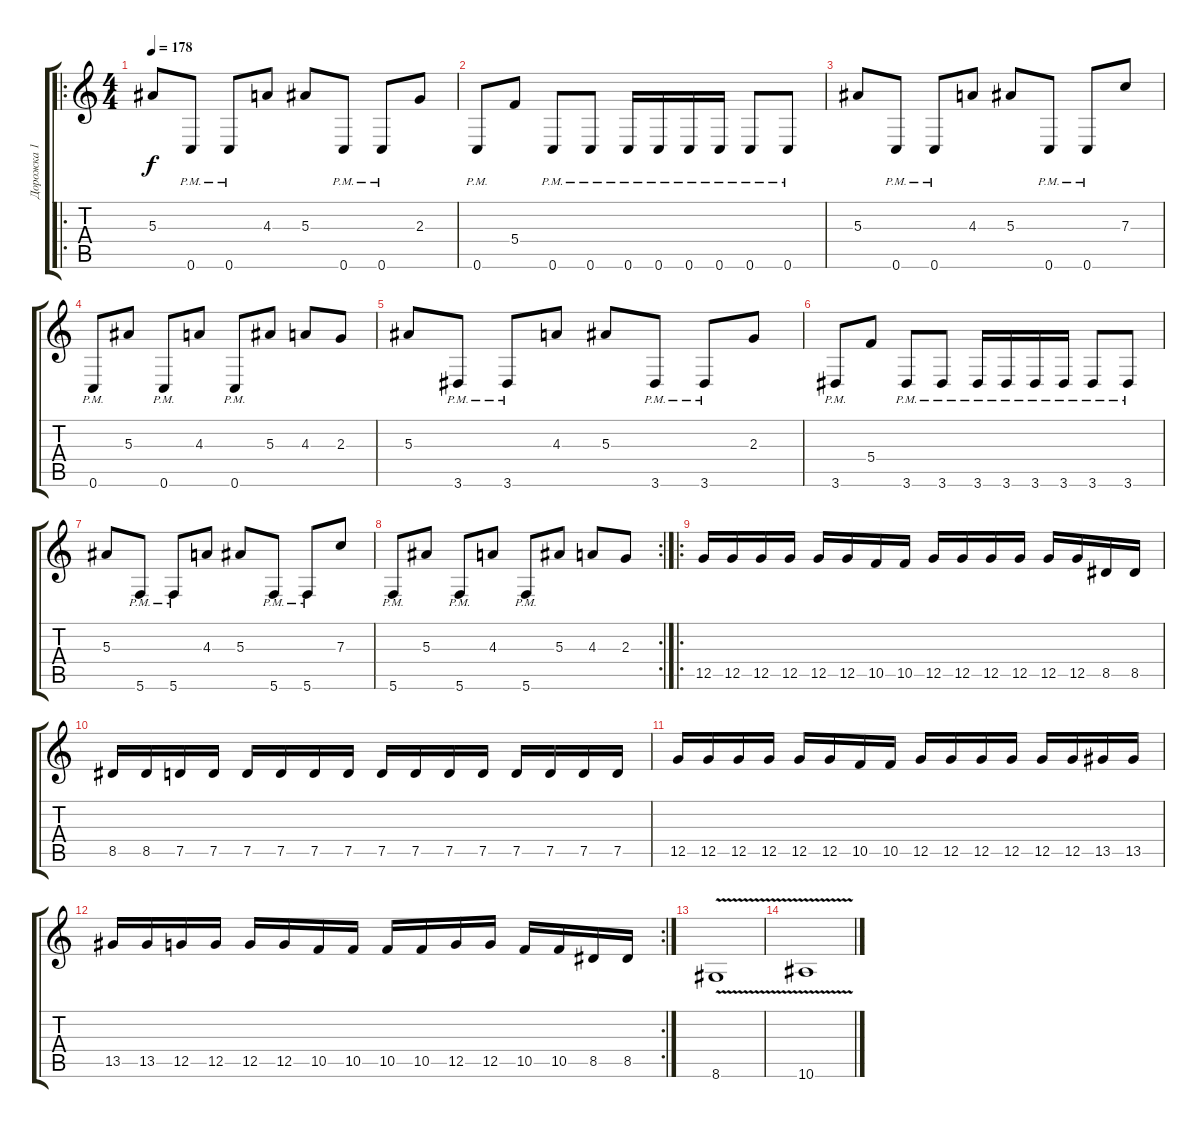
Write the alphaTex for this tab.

\track ("Дорожка 1" "Дорожка 1") {instrument distortionguitar}
\staff {score tabs}
\tuning (D4 A3 F3 C3 G2 C2) {hide}
\ro
\ts (4 4)
\tempo 178
\clef g2
\ks c
5.3.8{dy f} 0.6{pm}.8 0.6{pm}.8 4.3.8 5.3.8 0.6{pm}.8 0.6{pm}.8 2.3.8 |
0.6{pm}.8 5.4.8 0.6{pm}.8 0.6{pm}.8 0.6{pm}.16 0.6{pm}.16 0.6{pm}.16 0.6{pm}.16 0.6{pm}.8 0.6{pm}.8 |
5.3.8 0.6{pm}.8 0.6{pm}.8 4.3.8 5.3.8 0.6{pm}.8 0.6{pm}.8 7.3.8 |
0.6{pm}.8 5.3.8 0.6{pm}.8 4.3.8 0.6{pm}.8 5.3.8 4.3.8 2.3.8 |
5.3.8 3.6{pm}.8 3.6{pm}.8 4.3.8 5.3.8 3.6{pm}.8 3.6{pm}.8 2.3.8 |
3.6{pm}.8 5.4.8 3.6{pm}.8 3.6{pm}.8 3.6{pm}.16 3.6{pm}.16 3.6{pm}.16 3.6{pm}.16 3.6{pm}.8 3.6{pm}.8 |
5.3.8 5.6{pm}.8 5.6{pm}.8 4.3.8 5.3.8 5.6{pm}.8 5.6{pm}.8 7.3.8 |
\rc 2
5.6{pm}.8 5.3.8 5.6{pm}.8 4.3.8 5.6{pm}.8 5.3.8 4.3.8 2.3.8 |
\ro
12.5.16 12.5.16 12.5.16 12.5.16 12.5.16 12.5.16 10.5.16 10.5.16 12.5.16 12.5.16 12.5.16 12.5.16 12.5.16 12.5.16 8.5.16 8.5.16 |
8.5.16 8.5.16 7.5.16 7.5.16 7.5.16 7.5.16 7.5.16 7.5.16 7.5.16 7.5.16 7.5.16 7.5.16 7.5.16 7.5.16 7.5.16 7.5.16 |
12.5.16 12.5.16 12.5.16 12.5.16 12.5.16 12.5.16 10.5.16 10.5.16 12.5.16 12.5.16 12.5.16 12.5.16 12.5.16 12.5.16 13.5.16 13.5.16 |
\rc 2
13.5.16 13.5.16 12.5.16 12.5.16 12.5.16 12.5.16 10.5.16 10.5.16 10.5.16 10.5.16 12.5.16 12.5.16 10.5.16 10.5.16 8.5.16 8.5.16 |
8.6{v}.1 |
10.6{v}.1
